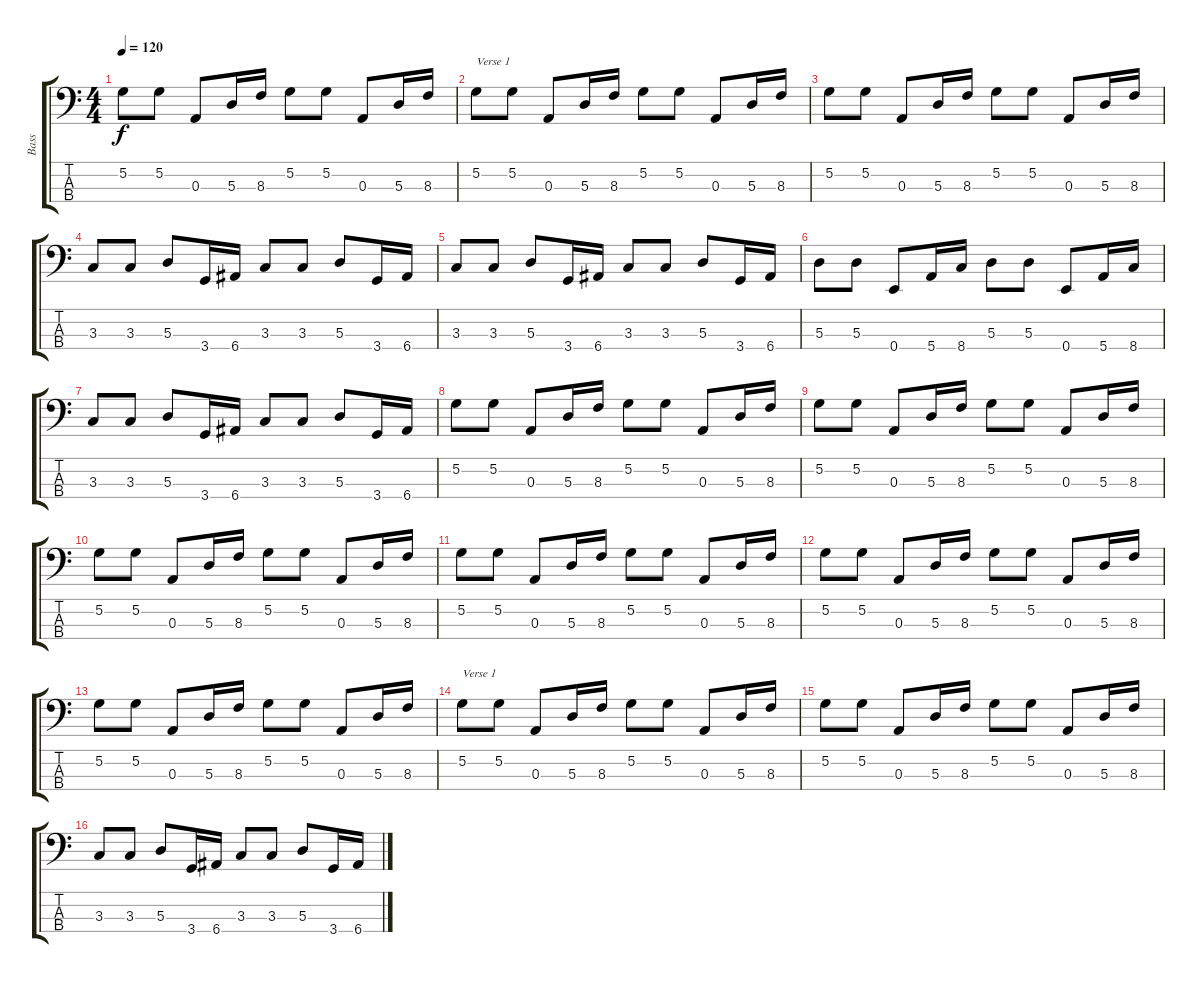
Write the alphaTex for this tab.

\track ("Bass" "Bass") {instrument fretlessbass}
\staff {score tabs}
\tuning (G2 D2 A1 E1) {hide}
\ts (4 4)
\tempo 120
\clef f4
\ks c
5.2.8{dy f} 5.2.8 0.3.8 5.3.16 8.3.16 5.2.8 5.2.8 0.3.8 5.3.16 8.3.16 |
5.2.8{txt "Verse 1"} 5.2.8 0.3.8 5.3.16 8.3.16 5.2.8 5.2.8 0.3.8 5.3.16 8.3.16 |
5.2.8 5.2.8 0.3.8 5.3.16 8.3.16 5.2.8 5.2.8 0.3.8 5.3.16 8.3.16 |
3.3.8 3.3.8 5.3.8 3.4.16 6.4.16 3.3.8 3.3.8 5.3.8 3.4.16 6.4.16 |
3.3.8 3.3.8 5.3.8 3.4.16 6.4.16 3.3.8 3.3.8 5.3.8 3.4.16 6.4.16 |
5.3.8 5.3.8 0.4.8 5.4.16 8.4.16 5.3.8 5.3.8 0.4.8 5.4.16 8.4.16 |
3.3.8 3.3.8 5.3.8 3.4.16 6.4.16 3.3.8 3.3.8 5.3.8 3.4.16 6.4.16 |
5.2.8 5.2.8 0.3.8 5.3.16 8.3.16 5.2.8 5.2.8 0.3.8 5.3.16 8.3.16 |
5.2.8 5.2.8 0.3.8 5.3.16 8.3.16 5.2.8 5.2.8 0.3.8 5.3.16 8.3.16 |
5.2.8 5.2.8 0.3.8 5.3.16 8.3.16 5.2.8 5.2.8 0.3.8 5.3.16 8.3.16 |
5.2.8 5.2.8 0.3.8 5.3.16 8.3.16 5.2.8 5.2.8 0.3.8 5.3.16 8.3.16 |
5.2.8 5.2.8 0.3.8 5.3.16 8.3.16 5.2.8 5.2.8 0.3.8 5.3.16 8.3.16 |
5.2.8 5.2.8 0.3.8 5.3.16 8.3.16 5.2.8 5.2.8 0.3.8 5.3.16 8.3.16 |
5.2.8{txt "Verse 1"} 5.2.8 0.3.8 5.3.16 8.3.16 5.2.8 5.2.8 0.3.8 5.3.16 8.3.16 |
5.2.8 5.2.8 0.3.8 5.3.16 8.3.16 5.2.8 5.2.8 0.3.8 5.3.16 8.3.16 |
3.3.8 3.3.8 5.3.8 3.4.16 6.4.16 3.3.8 3.3.8 5.3.8 3.4.16 6.4.16
